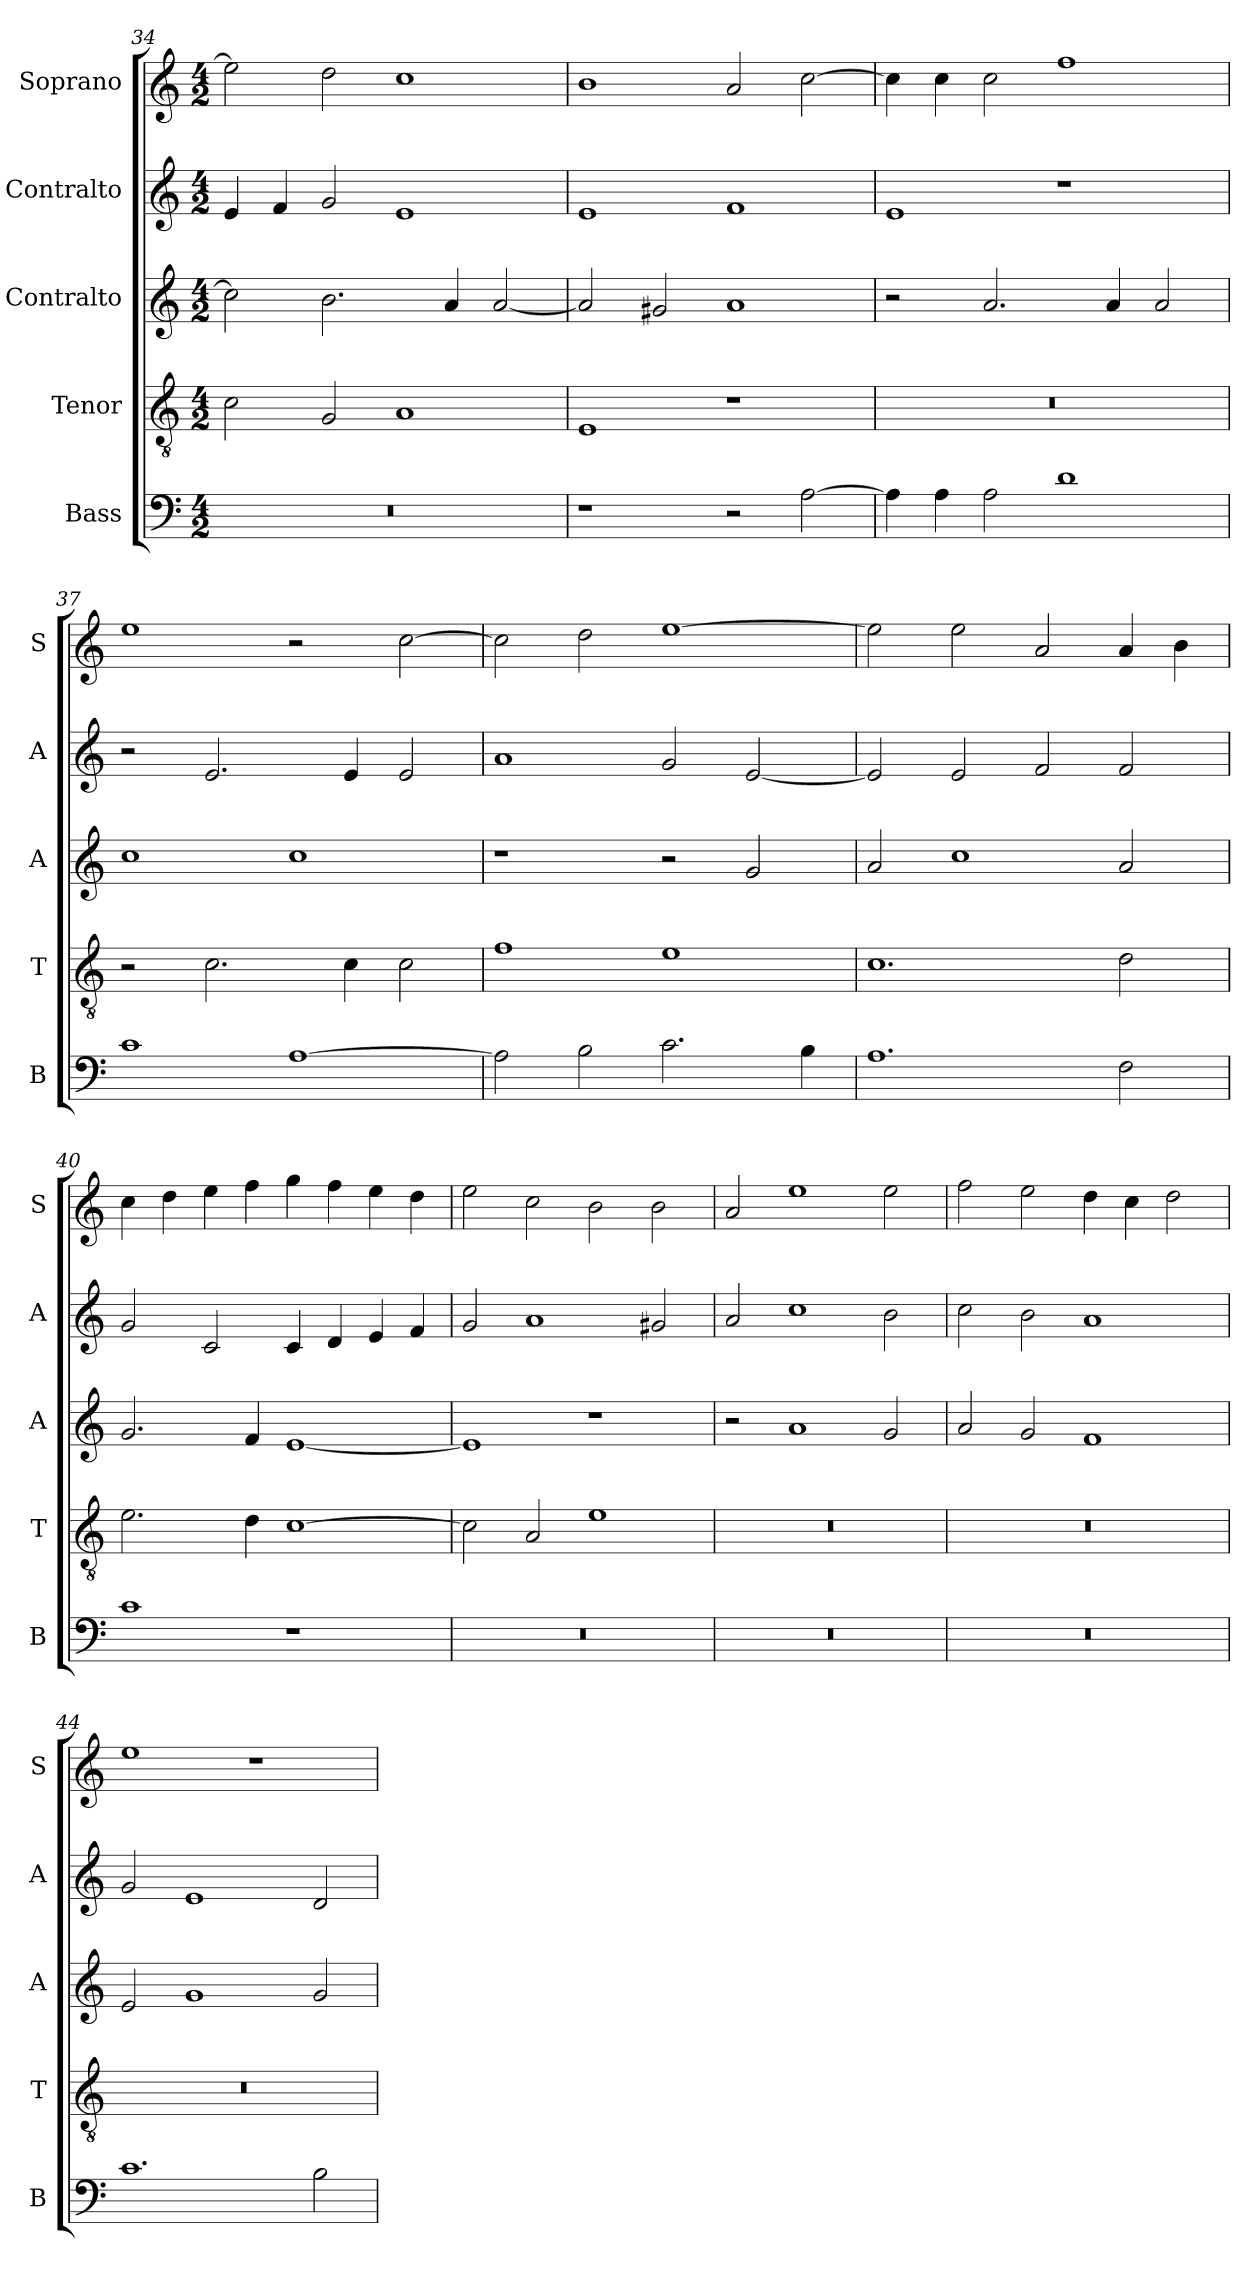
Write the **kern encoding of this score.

**kern	**kern	**kern	**kern	**kern
*part5	*part4	*part3	*part2	*part1
*staff5	*staff4	*staff3	*staff2	*staff1
*I"Bass	*I"Tenor	*I"Contralto	*I"Contralto	*I"Soprano
*I'B	*I'T	*I'A	*I'A	*I'S
*clefF4	*clefGv2	*clefG2	*clefG2	*clefG2
*k[]	*k[]	*k[]	*k[]	*k[]
*A:aeo	*A:aeo	*A:aeo	*A:aeo	*A:aeo
*M4/2	*M4/2	*M4/2	*M4/2	*M4/2
=34	=34	=34	=34	=34
0r	2c	2cc]	4e	2ee]
.	.	.	4f	.
.	2G	2.b	2g	2dd
.	1A	.	1e	1cc
.	.	4a	.	.
.	.	[2a	.	.
=35	=35	=35	=35	=35
1r	1E	2a]	1e	1b
.	.	2g#X	.	.
2r	1r	1a	1f	2a
[2A	.	.	.	[2cc
=36	=36	=36	=36	=36
4A]	0r	2r	1e	4cc]
4A	.	.	.	4cc
2A	.	2.a	.	2cc
1d	.	.	1r	1ff
.	.	4a	.	.
.	.	2a	.	.
=37	=37	=37	=37	=37
1c	2r	1cc	2r	1ee
.	2.c	.	2.e	.
[1A	.	1cc	.	2r
.	4c	.	4e	.
.	2c	.	2e	[2cc
=38	=38	=38	=38	=38
2A]	1f	1r	1a	2cc]
2B	.	.	.	2dd
2.c	1e	2r	2g	[1ee
.	.	2g	[2e	.
4B	.	.	.	.
=39	=39	=39	=39	=39
1.A	1.c	2a	2e]	2ee]
.	.	1cc	2e	2ee
.	.	.	2f	2a
2F	2d	2a	2f	4a
.	.	.	.	4b
=40	=40	=40	=40	=40
1c	2.e	2.g	2g	4cc
.	.	.	.	4dd
.	.	.	2c	4ee
.	4d	4f	.	4ff
1r	[1c	[1e	4c	4gg
.	.	.	4d	4ff
.	.	.	4e	4ee
.	.	.	4f	4dd
=41	=41	=41	=41	=41
0r	2c]	1e]	2g	2ee
.	2A	.	1a	2cc
.	1e	1r	.	2b
.	.	.	2g#X	2b
=42	=42	=42	=42	=42
0r	0r	2r	2a	2a
.	.	1a	1cc	1ee
.	.	2g	2b	2ee
=43	=43	=43	=43	=43
0r	0r	2a	2cc	2ff
.	.	2g	2b	2ee
.	.	1f	1a	4dd
.	.	.	.	4cc
.	.	.	.	2dd
=44	=44	=44	=44	=44
1.c	0r	2e	2g	1ee
.	.	1g	1e	.
.	.	.	.	1r
2B	.	2g	2d	.
=	=	=	=	=
*-	*-	*-	*-	*-
